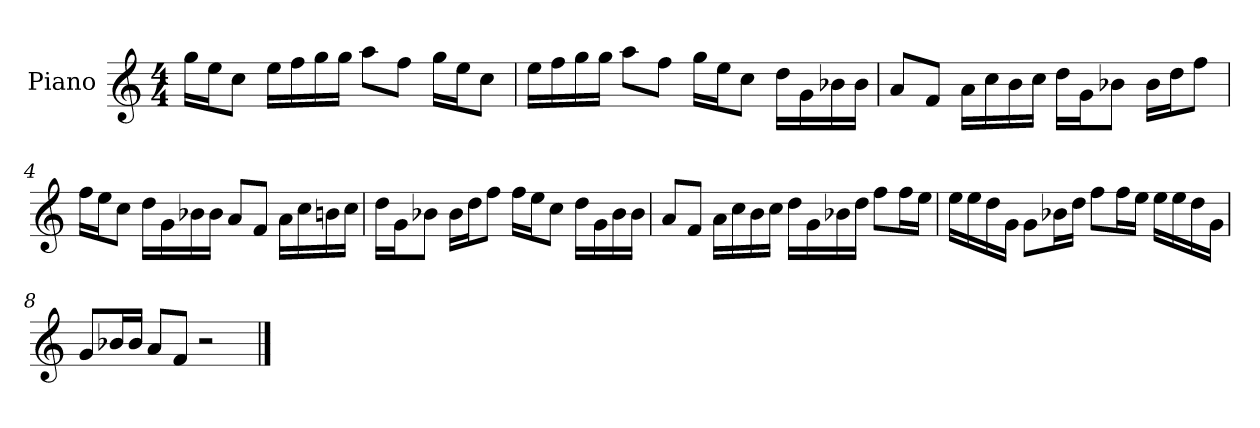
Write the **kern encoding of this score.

**kern
*part1
*staff1
*I"Piano
*I'P-no
*clefG2
*k[]
*M4/4
*MM90
=1
16gg\LL
16ee\J
8cc\J
16ee\LL
16ff\
16gg\
16gg\JJ
8aa\L
8ff\J
16gg\LL
16ee\J
8cc\J
=2
16ee\LL
16ff\
16gg\
16gg\JJ
8aa\L
8ff\J
16gg\LL
16ee\J
8cc\J
16dd\LL
16g\
16b-X\
16b-\JJ
=3
8a/L
8f/J
16a\LL
16cc\
16b\
16cc\JJ
16dd\LL
16g\J
8b-X\J
16b-\LL
16dd\J
8ff\J
!!LO:LB:g=z
=4
16ff\LL
16ee\J
8cc\J
16dd\LL
16g\
16b-X\
16b-\JJ
8a/L
8f/J
16a\LL
16cc\
16bn\
16cc\JJ
=5
16dd\LL
16g\J
8b-X\J
16b-\LL
16dd\J
8ff\J
16ff\LL
16ee\J
8cc\J
16dd\LL
16g\
16b-\
16b-\JJ
=6
8a/L
8f/J
16a\LL
16cc\
16b\
16cc\JJ
16dd\LL
16g\
16b-X\
16dd\JJ
8ff\L
16ff\L
16ee\JJ
!!LO:LB:g=z
=7
16ee\LL
16ee\
16dd\
16g\JJ
8g\L
16b-X\L
16dd\JJ
8ff\L
16ff\L
16ee\JJ
16ee\LL
16ee\
16dd\
16g\JJ
=8
8g/L
16b-X/L
16b-/JJ
8a/L
8f/J
2r
==
*-
